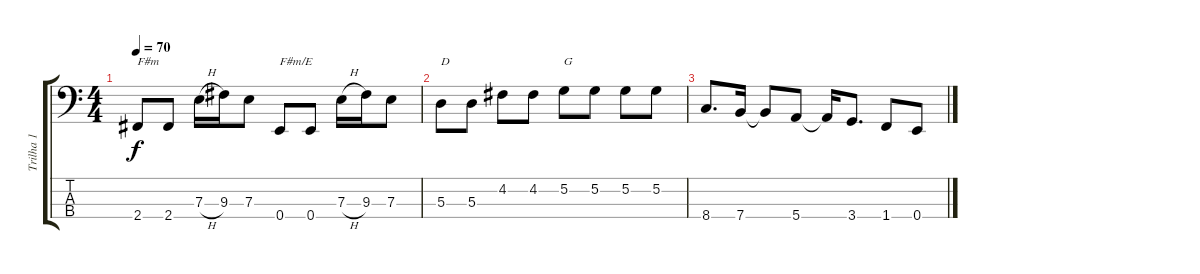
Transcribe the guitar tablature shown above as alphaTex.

\track ("Trilha 1" "Trilha 1") {instrument acousticguitarnylon}
\staff {score tabs}
\tuning (G2 D2 A1 E1) {hide}
\ts (4 4)
\tempo 70
\clef f4
\ks c
2.4.8{txt "F#m" dy f} 2.4.8 7.3{h}.16 9.3.16 7.3.8 0.4.8{txt "F#m/E"} 0.4.8 7.3{h}.16 9.3.16 7.3.8 |
5.3.8{txt "D"} 5.3.8 4.2.8 4.2.8 5.2.8{txt "G"} 5.2.8 5.2.8 5.2.8 |
8.4.8{d} 7.4.16 7.4{t}.8 5.4.8 5.4{t}.16 3.4.8{d} 1.4.8 0.4.8
